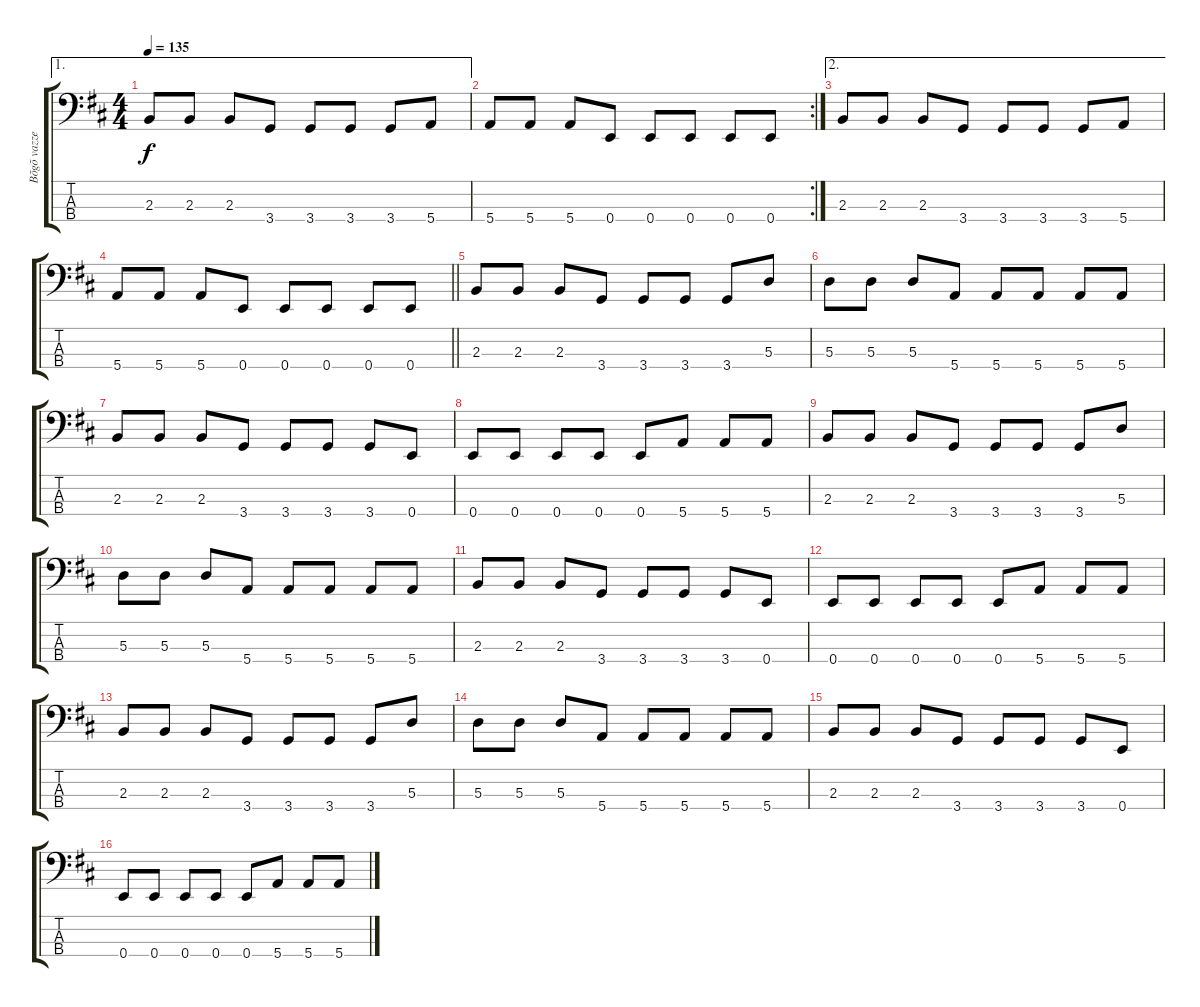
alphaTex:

\track ("Bõgõ vazze (bass guitar)" "Bõgõ vazze") {instrument electricbasspick}
\staff {score tabs}
\tuning (G2 D2 A1 E1) {hide}
\ae 1
\ts (4 4)
\tempo 135
\clef f4
\ks d
2.3.8{dy f} 2.3.8 2.3.8 3.4.8 3.4.8 3.4.8 3.4.8 5.4.8 |
\rc 2
5.4.8 5.4.8 5.4.8 0.4.8 0.4.8 0.4.8 0.4.8 0.4.8 |
\ae 2
2.3.8 2.3.8 2.3.8 3.4.8 3.4.8 3.4.8 3.4.8 5.4.8 |
\barLineRight lightlight
5.4.8 5.4.8 5.4.8 0.4.8 0.4.8 0.4.8 0.4.8 0.4.8 |
2.3.8 2.3.8 2.3.8 3.4.8 3.4.8 3.4.8 3.4.8 5.3.8 |
5.3.8 5.3.8 5.3.8 5.4.8 5.4.8 5.4.8 5.4.8 5.4.8 |
2.3.8 2.3.8 2.3.8 3.4.8 3.4.8 3.4.8 3.4.8 0.4.8 |
0.4.8 0.4.8 0.4.8 0.4.8 0.4.8 5.4.8 5.4.8 5.4.8 |
2.3.8 2.3.8 2.3.8 3.4.8 3.4.8 3.4.8 3.4.8 5.3.8 |
5.3.8 5.3.8 5.3.8 5.4.8 5.4.8 5.4.8 5.4.8 5.4.8 |
2.3.8 2.3.8 2.3.8 3.4.8 3.4.8 3.4.8 3.4.8 0.4.8 |
0.4.8 0.4.8 0.4.8 0.4.8 0.4.8 5.4.8 5.4.8 5.4.8 |
2.3.8 2.3.8 2.3.8 3.4.8 3.4.8 3.4.8 3.4.8 5.3.8 |
5.3.8 5.3.8 5.3.8 5.4.8 5.4.8 5.4.8 5.4.8 5.4.8 |
2.3.8 2.3.8 2.3.8 3.4.8 3.4.8 3.4.8 3.4.8 0.4.8 |
0.4.8 0.4.8 0.4.8 0.4.8 0.4.8 5.4.8 5.4.8 5.4.8
